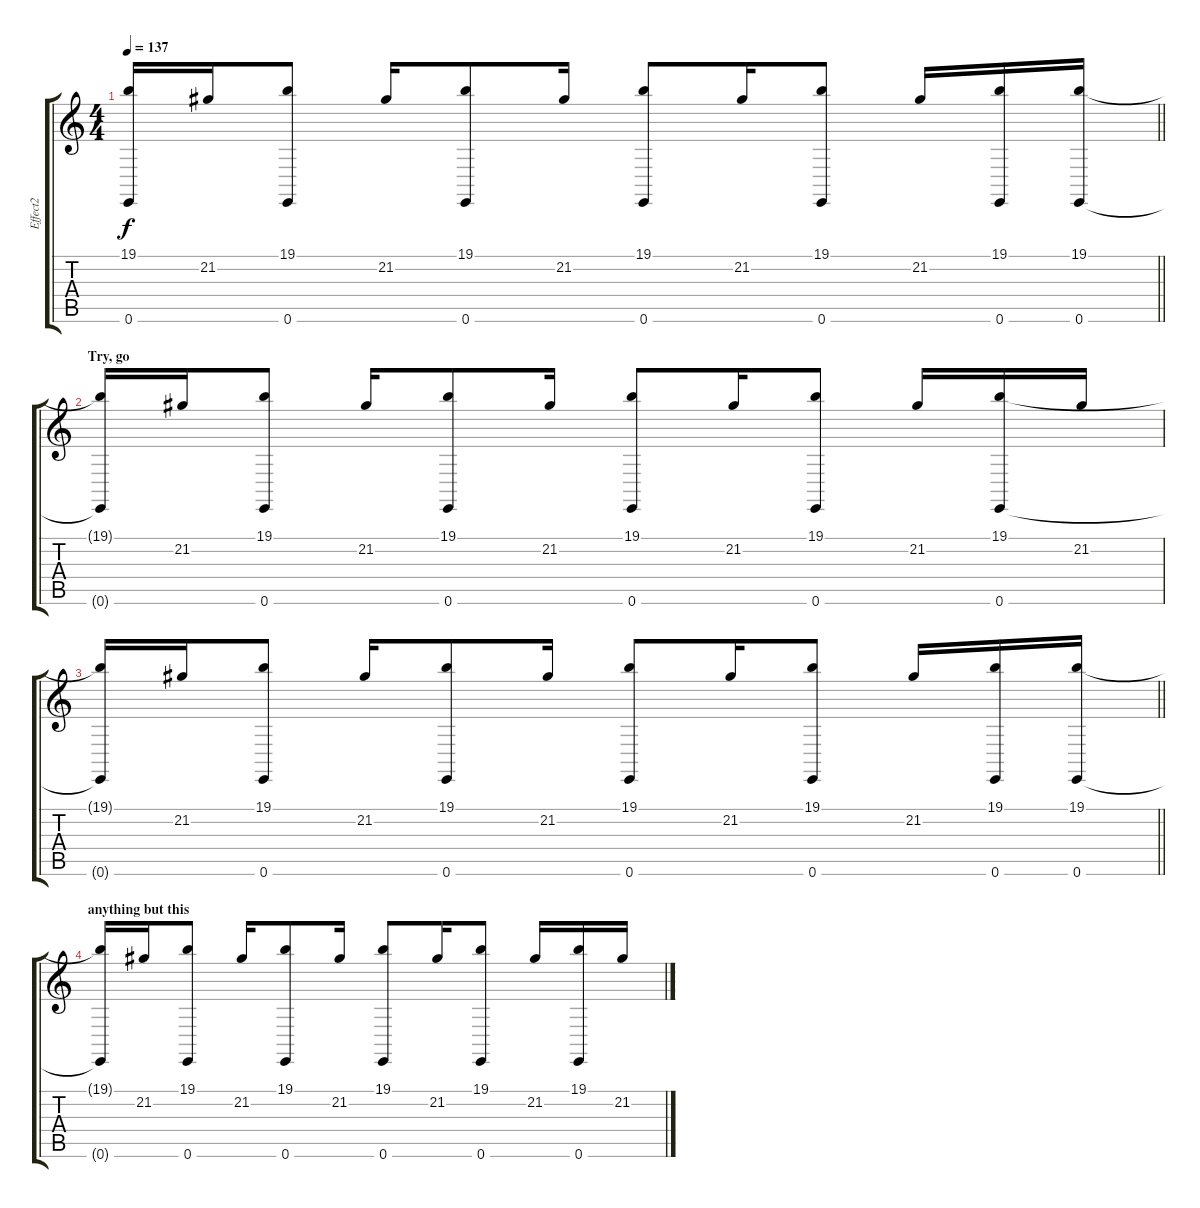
\track ("Effect2" "Effect2") {instrument fx5brightness}
\staff {score tabs}
\tuning (E4 B3 G3 D3 A2 E2) {hide}
\ts (4 4)
\tempo 137
\clef g2
\barLineRight lightlight
\ks c
(19.1{t} 0.6{t}).16{dy f volume 5} 21.2.16{volume 3} (19.1 0.6).8 21.2.16 (19.1 0.6).8 21.2.16 (19.1 0.6).8 21.2.16 (19.1 0.6).8 21.2.16 (19.1 0.6).16{volume 5} (19.1 0.6).16 |
\section ("" "Try, go ")
(19.1{t} 0.6{t}).16{volume 5} 21.2.16 (19.1 0.6).8 21.2.16 (19.1 0.6).8 21.2.16 (19.1 0.6).8 21.2.16 (19.1 0.6).8 21.2.16 (19.1 0.6).16 21.2.16 |
\barLineRight lightlight
(19.1{t} 0.6{t}).16{volume 5} 21.2.16{volume 3} (19.1 0.6).8 21.2.16 (19.1 0.6).8 21.2.16 (19.1 0.6).8 21.2.16 (19.1 0.6).8 21.2.16 (19.1 0.6).16{volume 5} (19.1 0.6).16 |
\section ("" "anything but this")
(19.1{t} 0.6{t}).16{volume 5} 21.2.16 (19.1 0.6).8 21.2.16 (19.1 0.6).8 21.2.16 (19.1 0.6).8 21.2.16 (19.1 0.6).8 21.2.16 (19.1 0.6).16 21.2.16
